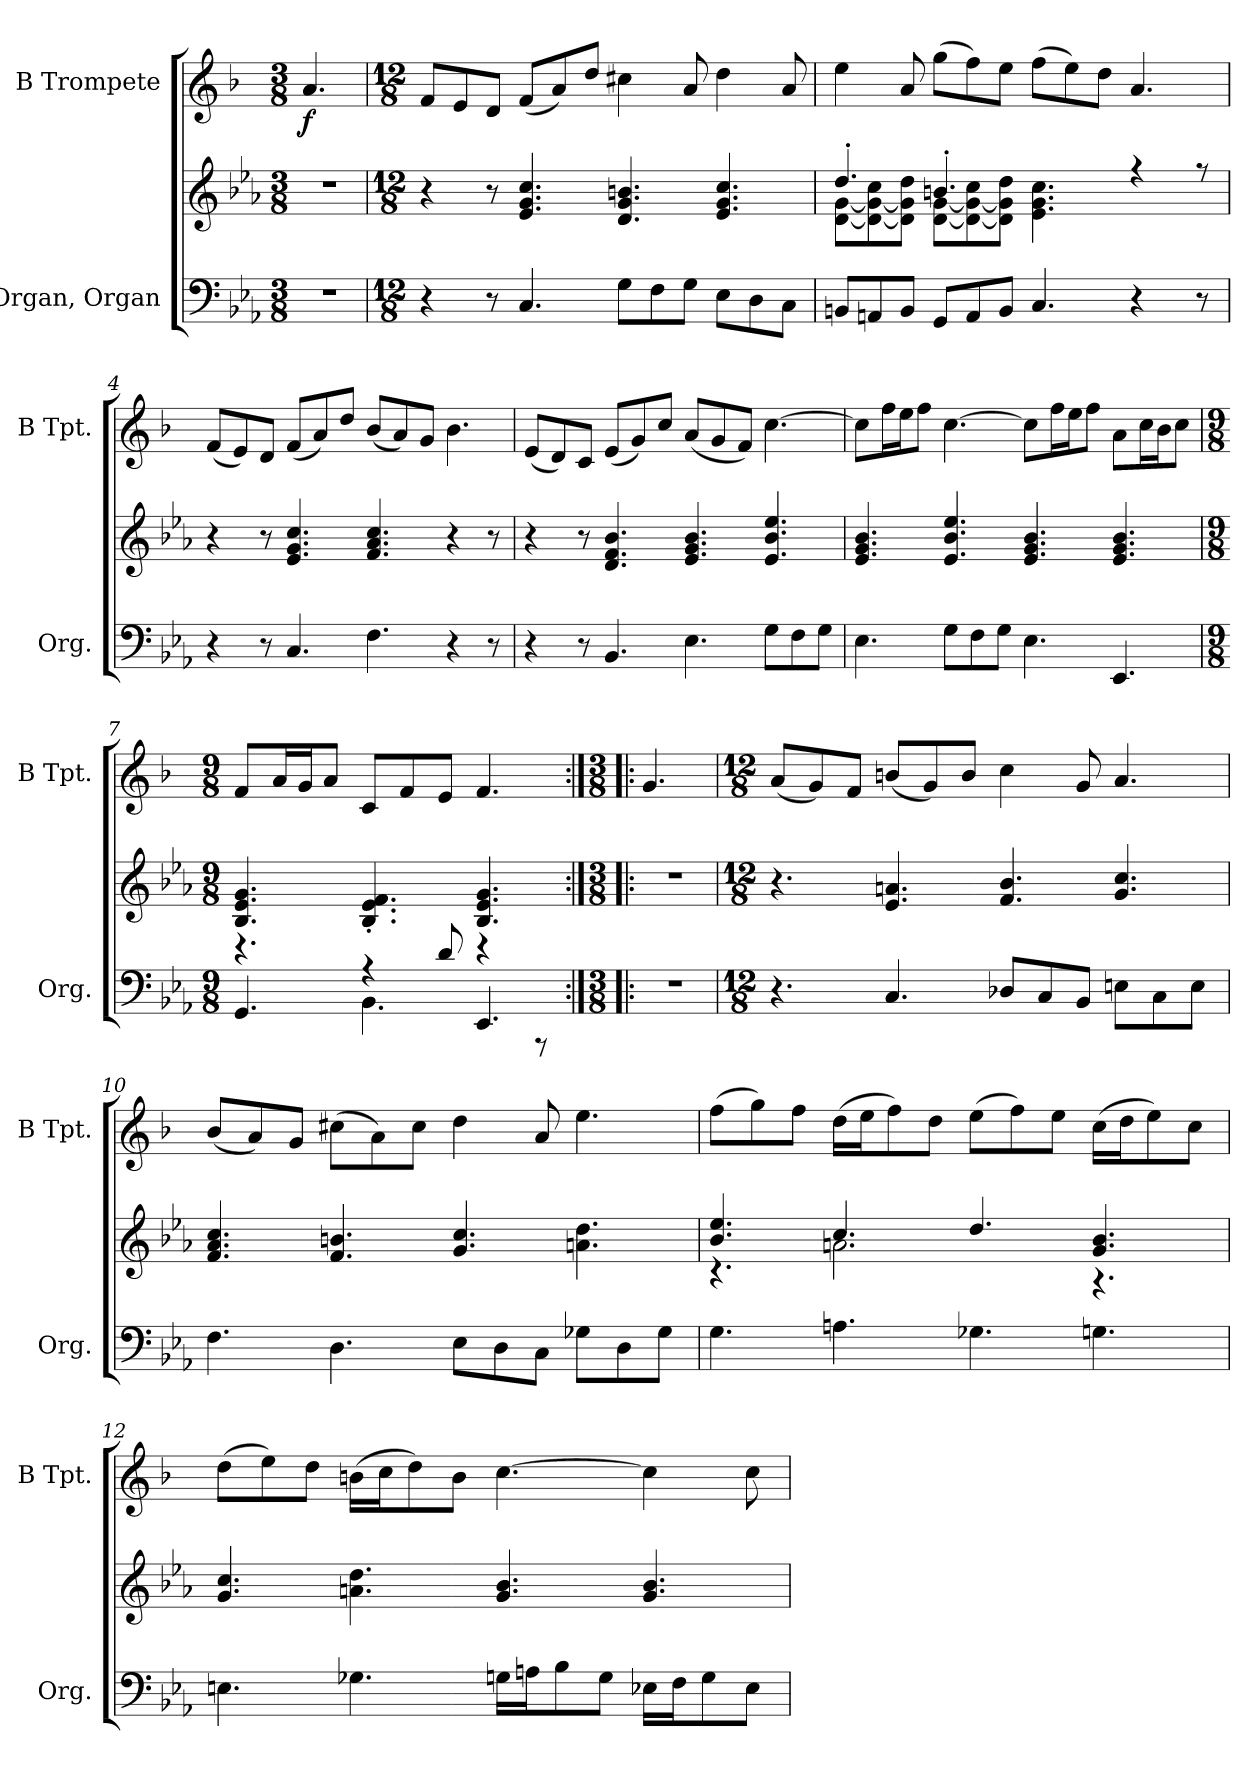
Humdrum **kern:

**kern	**kern	**kern	**dynam
*part2	*part2	*part1	*part1
*staff3	*staff2	*staff1	*staff1
*I"Organ, Organ	*	*I"B Trompete	*
*I'Org.	*	*I'B Tpt.	*
*clefF4	*clefG2	*clefG2	*
*	*	*ITrd1c2	*
*k[b-e-a-]	*k[b-e-a-]	*k[b-e-a-]	*
*M3/8	*M3/8	*M3/8	*
*MM156	*MM156	*MM156	*
=1	=1	=1	=1
!	!	!	!LO:DY:b
4.r	4.r	4.g/	f
=2	=2	=2	=2
*M12/8	*M12/8	*M12/8	*
4r	4r	8e-/L	.
.	.	8d/	.
8r	8r	8c/J	.
4.C/	4.e-/ 4.g/ 4.cc/	(<8e-/L	.
.	.	8g/)	.
.	.	8cc/J	.
8G\L	4.d/ 4.g/ 4.bn/	4bn\	.
8F\	.	.	.
8G\J	.	8g/	.
8E-\L	4.e-/ 4.g/ 4.cc/	4cc\	.
8D\	.	.	.
8C\J	.	8g/	.
=3	=3	=3	=3
*	*^	*	*
8BBn/L	4.dd'/	[8d\ [8g\L	4dd\	.
8AAn/	.	8d\_ 8g\_ 8cc\	.	.
8BB/J	.	8d\] 8g\] 8dd\J	8g/	.
8GG/L	4.bn'/	[8d\ [8g\L	(>8ff\L	.
8AA/	.	8d\_ 8g\_ 8cc\	8ee-\)	.
8BB/J	.	8d\] 8g\] 8dd\J	8dd\J	.
4.C/	2ryy	4.e-\ 4.g\ 4.cc\	(>8ee-\L	.
.	.	.	8dd\)	.
.	.	.	8cc\J	.
4r	.	4rff	4.g/	.
.	4ryy	.	.	.
8r	.	8rff	.	.
*	*v	*v	*	*
!!LO:LB:g=z
=4	=4	=4	=4
4r	4r	(<8e-/L	.
.	.	8d/)	.
8r	8r	8c/J	.
4.C/	4.e-/ 4.g/ 4.cc/	(<8e-/L	.
.	.	8g/)	.
.	.	8cc/J	.
4.F\	4.f/ 4.a-/ 4.cc/	(<8a-/L	.
.	.	8g/)	.
.	.	8f/J	.
4r	4r	4.a-\	.
8r	8r	.	.
=5	=5	=5	=5
4r	4r	(<8d/L	.
.	.	8c/)	.
8r	8r	8B-/J	.
4.BB-/	4.d/ 4.f/ 4.b-/	(<8d/L	.
.	.	8f/)	.
.	.	8b-/J	.
4.E-\	4.e-/ 4.g/ 4.b-/	(<8g/L	.
.	.	8f/	.
.	.	8e-/J)	.
8G\L	4.e-/ 4.b-/ 4.ee-/	[4.b-\	.
8F\	.	.	.
8G\J	.	.	.
=6	=6	=6	=6
4.E-\	4.e-/ 4.g/ 4.b-/	8b-\L]	.
.	.	16ee-\L	.
.	.	16dd\J	.
.	.	8ee-\J	.
8G\L	4.e-/ 4.b-/ 4.ee-/	[4.b-\	.
8F\	.	.	.
8G\J	.	.	.
4.E-\	4.e-/ 4.g/ 4.b-/	8b-\L]	.
.	.	16ee-\L	.
.	.	16dd\J	.
.	.	8ee-\J	.
4.EE-/	4.e-/ 4.g/ 4.b-/	8g\L	.
.	.	16b-\L	.
.	.	16a-\J	.
.	.	8b-\J	.
!!LO:LB:g=z
=7	=7	=7	=7
*M9/8	*M9/8	*M9/8	*
*^	*	*	*
4.GG/	4.re	4.B-/ 4.e-/ 4.g/	8e-/L	.
.	.	.	16g/L	.
.	.	.	16f/J	.
.	.	.	8g/J	.
4r	4.BB-\	4.B-/' 4.e-/' 4.f/'	8B-/L	.
.	.	.	8e-/	.
8d/	.	.	8d/J	.
4.EE-/	4re	4.B-/ 4.e-/ 4.g/	4.e-/	.
.	8r	.	.	.
*v	*v	*	*	*
=8:|!|:	=8:|!|:	=8:|!|:	=8:|!|:
*M3/8	*M3/8	*M3/8	*
4.r	4.r	4.f/	.
=9	=9	=9	=9
*M12/8	*M12/8	*M12/8	*
4.r	4.r	(<8g/L	.
.	.	8f/)	.
.	.	8e-/J	.
4.C/	4.e-/ 4.an/	(<8an/L	.
.	.	8f/)	.
.	.	8a/J	.
8D-X/L	4.f/ 4.b-/	4b-\	.
8C/	.	.	.
8BB-/J	.	8f/	.
8En\L	4.g/ 4.cc/	4.g/	.
8C\	.	.	.
8E\J	.	.	.
=10	=10	=10	=10
4.F\	4.f/ 4.a-/ 4.cc/	(<8a-/L	.
.	.	8g/)	.
.	.	8f/J	.
4.D\	4.f/ 4.bn/	(>8bn\L	.
.	.	8g\)	.
.	.	8b\J	.
8E-\L	4.g/ 4.cc/	4cc\	.
8D\	.	.	.
8C\J	.	8g/	.
8G-X\L	4.an\ 4.dd\	4.dd\	.
8D\	.	.	.
8G-\J	.	.	.
!!LO:LB:g=z
=11	=11	=11	=11
*	*^	*	*
4.G\	4.b-/ 4.ee-/	4.r	(>8ee-\L	.
.	.	.	8ff\)	.
.	.	.	8ee-\J	.
4.An\	4.cc/	2.an\	(>16cc\LL	.
.	.	.	16dd\J	.
.	.	.	8ee-\)	.
.	.	.	8cc\J	.
4.G-X\	4.dd/	.	(>8dd\L	.
.	.	.	8ee-\)	.
.	.	.	8dd\J	.
4.Gn\	4.g/ 4.b-/	4.r	(>16b-\LL	.
.	.	.	16cc\J	.
.	.	.	8dd\)	.
.	.	.	8b-\J	.
*	*v	*v	*	*
=12	=12	=12	=12
4.En\	4.g/ 4.cc/	(>8cc\L	.
.	.	8dd\)	.
.	.	8cc\J	.
4.G-X\	4.an\ 4.dd\	(>16an\LL	.
.	.	16b-\J	.
.	.	8cc\)	.
.	.	8a\J	.
16Gn\LL	4.g/ 4.b-/	[4.b-\	.
16An\J	.	.	.
8B-\	.	.	.
8G\J	.	.	.
16E-X\LL	4.g/ 4.b-/	4b-\]	.
16F\J	.	.	.
8G\	.	.	.
8E-\J	.	8b-\	.
=	=	=	=
*-	*-	*-	*-
